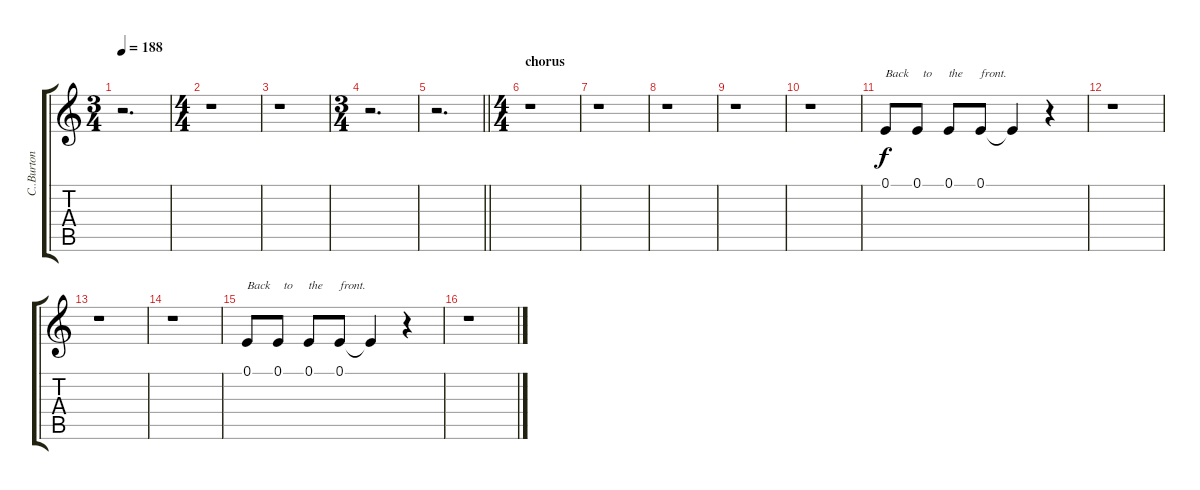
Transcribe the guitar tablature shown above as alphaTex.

\track ("C..Burton - Bckg. vocals" "C..Burton ") {instrument tenorsax}
\staff {score tabs}
\tuning (E4 B3 G3 D3 A2 E2) {hide}
\ts (3 4)
\tempo 188
\clef g2
\ks c
r.2{d dy f} |
\ts (4 4)
r.1 |
r.1 |
\ts (3 4)
r.2{d} |
\barLineRight lightlight
r.2{d} |
\ts (4 4)
\section ("" "chorus")
r.1 |
r.1 |
r.1 |
r.1 |
r.1 |
0.1.8{txt "Back"} 0.1.8{txt "  to "} 0.1.8{txt "the"} 0.1.8{txt "front."} 0.1{t}.4 r.4 |
r.1 |
r.1 |
r.1 |
0.1.8{txt "Back"} 0.1.8{txt "  to "} 0.1.8{txt "the"} 0.1.8{txt "front."} 0.1{t}.4 r.4 |
r.1
